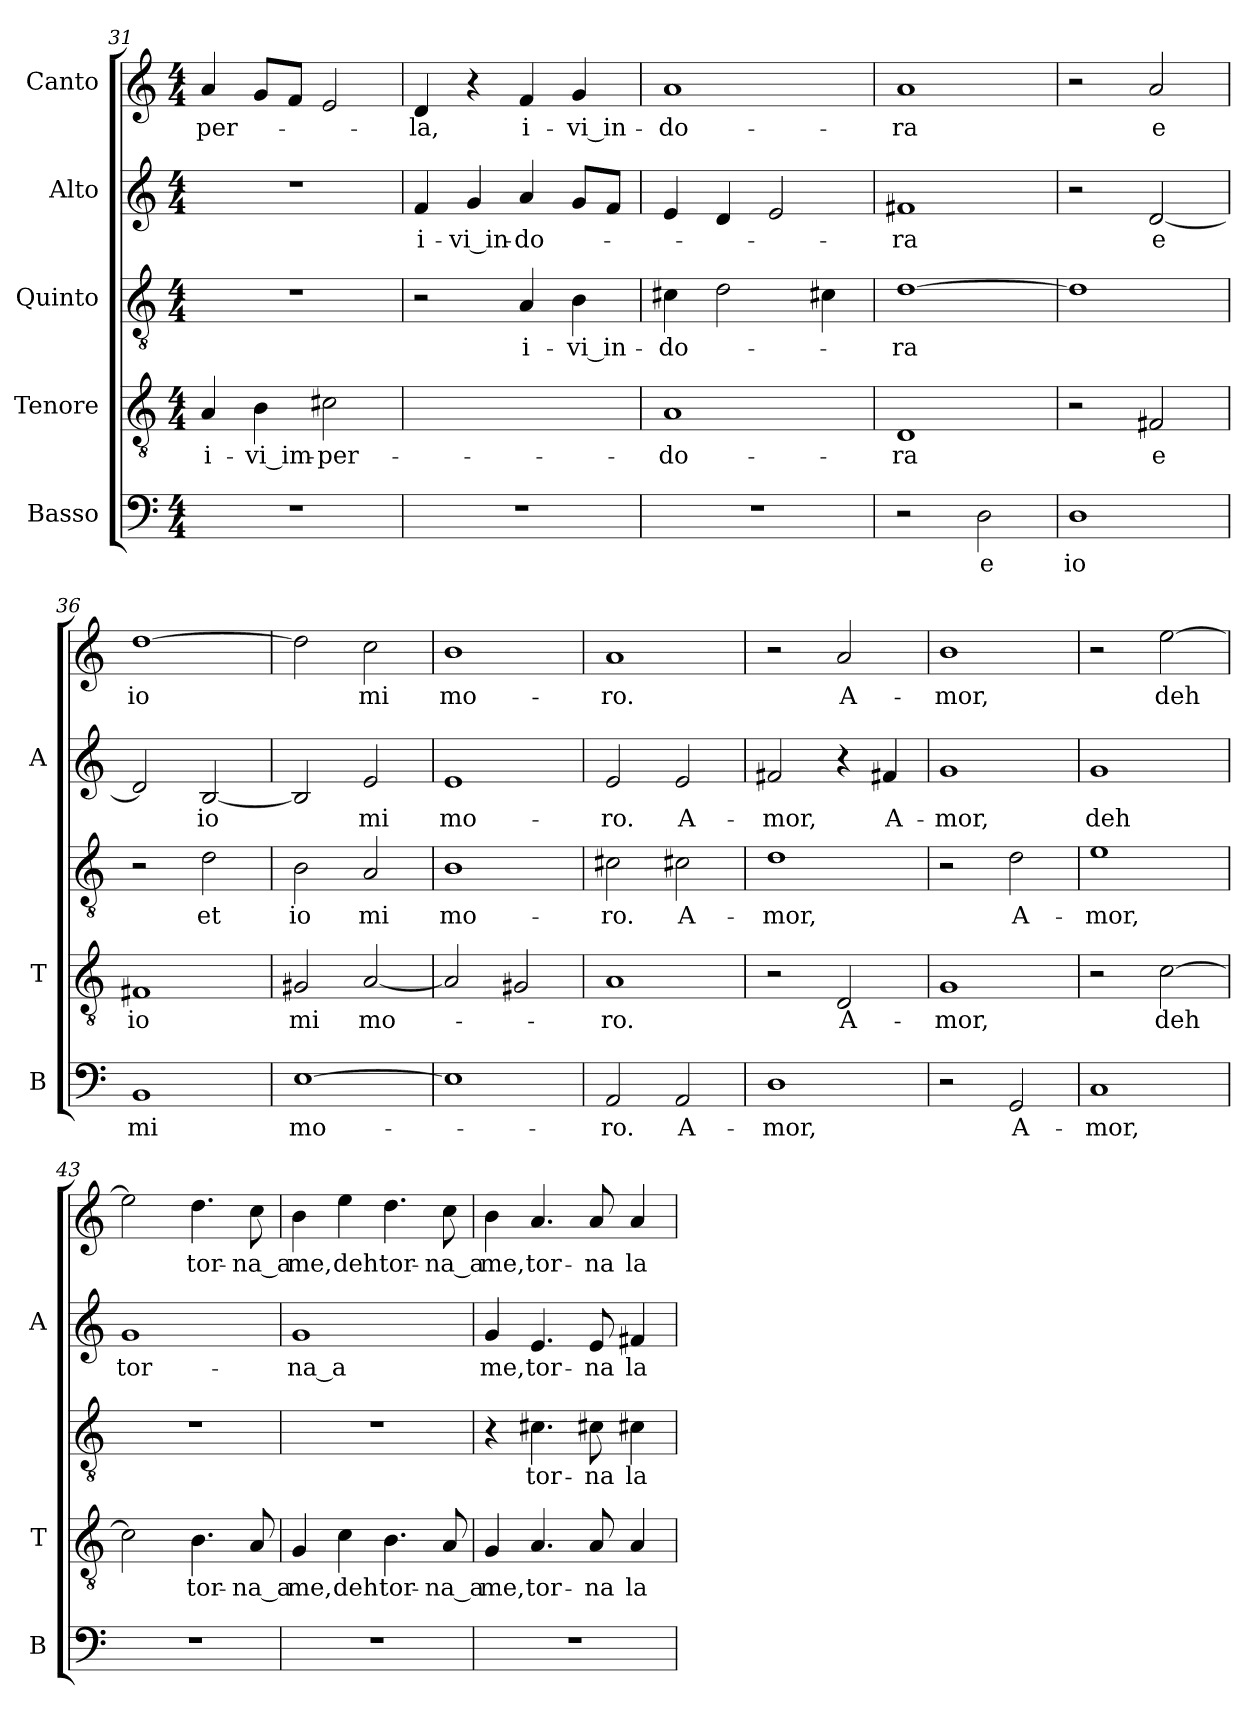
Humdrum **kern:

**kern	**text	**kern	**text	**kern	**text	**kern	**text	**kern	**text
*part5	*part5	*part4	*part4	*part3	*part3	*part2	*part2	*part1	*part1
*staff5	*staff5	*staff4	*staff4	*staff3	*staff3	*staff2	*staff2	*staff1	*staff1
*I"Basso	*	*I"Tenore	*	*I"Quinto	*	*I"Alto	*	*I"Canto	*
*I'B	*	*I'T	*	*	*	*I'A	*	*	*
*clefF4	*	*clefGv2	*	*clefGv2	*	*clefG2	*	*clefG2	*
*k[]	*	*k[]	*	*k[]	*	*k[]	*	*k[]	*
*C:	*	*C:	*	*C:	*	*C:	*	*C:	*
*M4/4	*	*M4/4	*	*M4/4	*	*M4/4	*	*M4/4	*
=31	=31	=31	=31	=31	=31	=31	=31	=31	=31
1r	.	4A	i-	1r	.	1r	.	4a	per-
.	.	4B	vi_im-	.	.	.	.	8gL	.
.	.	.	.	.	.	.	.	8fJ	.
.	.	2c#X	per-	.	.	.	.	2e	.
=32	=32	=32	=32	=32	=32	=32	=32	=32	=32
1r	.	1ryy	.	2r	.	4f	i-	4d	-la,
.	.	.	.	.	.	4g	vi_in-	4r	.
.	.	.	.	4A	i-	4a	do-	4f	i-
.	.	.	.	4B	vi_in-	8gL	.	4g	vi_in-
.	.	.	.	.	.	8fJ	.	.	.
=33	=33	=33	=33	=33	=33	=33	=33	=33	=33
1r	.	1A	do-	4c#X	do-	4e	.	1a	do-
.	.	.	.	2d	.	4d	.	.	.
.	.	.	.	.	.	2e	.	.	.
.	.	.	.	4c#X	.	.	.	.	.
=34	=34	=34	=34	=34	=34	=34	=34	=34	=34
2r	.	1D	-ra	[1d	-ra	1f#X	-ra	1a	-ra
2D	-e	.	.	.	.	.	.	.	.
=35	=35	=35	=35	=35	=35	=35	=35	=35	=35
1D	-io	2r	.	1d]	.	2r	.	2r	.
.	.	2F#X	-e	.	.	[2d	-e	2a	-e
=36	=36	=36	=36	=36	=36	=36	=36	=36	=36
1BB	-mi	1F#X	-io	2r	.	2d]	.	[1dd	-io
.	.	.	.	2d	-et	[2B	-io	.	.
=37	=37	=37	=37	=37	=37	=37	=37	=37	=37
[1E	mo-	2G#X	-mi	2B	-io	2B]	.	2dd]	.
.	.	[2A	mo-	2A	-mi	2e	-mi	2cc	-mi
=38	=38	=38	=38	=38	=38	=38	=38	=38	=38
1E]	.	2A]	.	1B	mo-	1e	mo-	1b	mo-
.	.	2G#X	.	.	.	.	.	.	.
=39	=39	=39	=39	=39	=39	=39	=39	=39	=39
2AA	-ro.	1A	-ro.	2c#X	-ro.	2e	-ro.	1a	-ro.
2AA	A-	.	.	2c#X	A-	2e	A-	.	.
=40	=40	=40	=40	=40	=40	=40	=40	=40	=40
1D	-mor,	2r	.	1d	-mor,	2f#X	-mor,	2r	.
.	.	2D	A-	.	.	4r	.	2a	A-
.	.	.	.	.	.	4f#X	A-	.	.
=41	=41	=41	=41	=41	=41	=41	=41	=41	=41
2r	.	1G	-mor,	2r	.	1g	-mor,	1b	-mor,
2GG	A-	.	.	2d	A-	.	.	.	.
=42	=42	=42	=42	=42	=42	=42	=42	=42	=42
1C	-mor,	2r	.	1e	-mor,	1g	-deh	2r	.
.	.	[2c	-deh	.	.	.	.	[2ee	-deh
=43	=43	=43	=43	=43	=43	=43	=43	=43	=43
1r	.	2c]	.	1r	.	1g	tor-	2ee]	.
.	.	4.B	tor-	.	.	.	.	4.dd	tor-
.	.	8A	-na_a	.	.	.	.	8cc	-na_a
=44	=44	=44	=44	=44	=44	=44	=44	=44	=44
1r	.	4G	-me,	1r	.	1g	-na_a	4b	-me,
.	.	4c	-deh	.	.	.	.	4ee	-deh
.	.	4.B	tor-	.	.	.	.	4.dd	tor-
.	.	8A	-na_a	.	.	.	.	8cc	-na_a
=45	=45	=45	=45	=45	=45	=45	=45	=45	=45
1r	.	4G	-me,	4r	.	4g	-me,	4b	-me,
.	.	4.A	tor-	4.c#X	tor-	4.e	tor-	4.a	tor-
.	.	8A	-na	8c#X	-na	8e	-na	8a	-na
.	.	4A	-la	4c#X	-la	4f#X	-la	4a	-la
=	=	=	=	=	=	=	=	=	=
*-	*-	*-	*-	*-	*-	*-	*-	*-	*-
